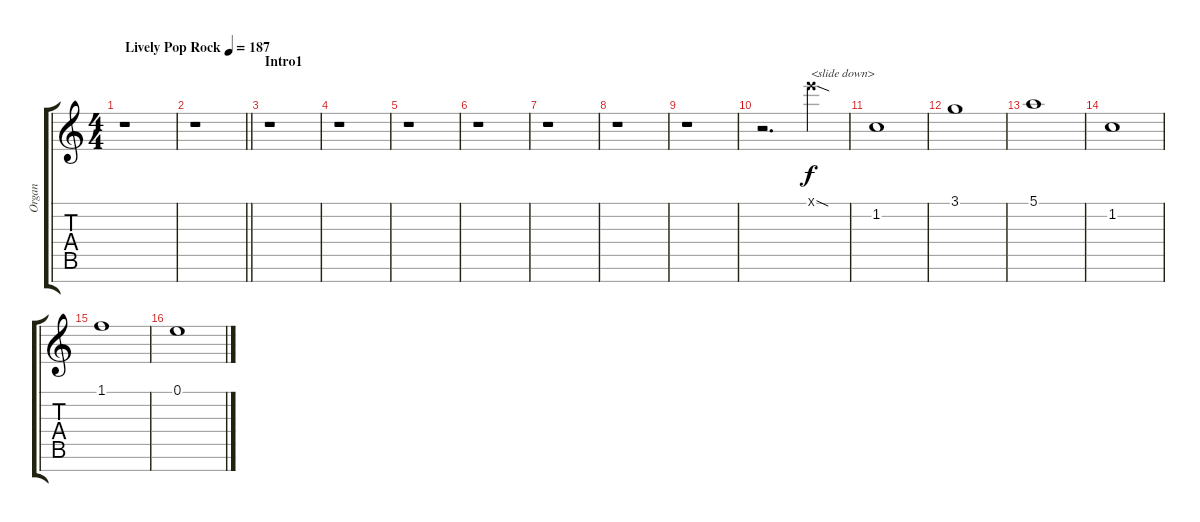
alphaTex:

\track ("Organ" "Organ") {instrument rockorgan}
\staff {score tabs}
\tuning (E5 B4 G4 D4 A3 E3 B2) {hide}
\ts (4 4)
\tempo (187 "Lively Pop Rock")
\clef g2
\ks c
r.1{dy f instrument rockorgan} |
\barLineRight lightlight
r.1 |
\section ("" "Intro1")
r.1 |
r.1 |
r.1 |
r.1 |
r.1 |
r.1 |
r.1 |
r.2{d} 12.1{sod x}.4{txt "<slide down>"} |
1.2.1 |
3.1.1 |
5.1.1 |
1.2.1 |
1.1.1 |
0.1.1
